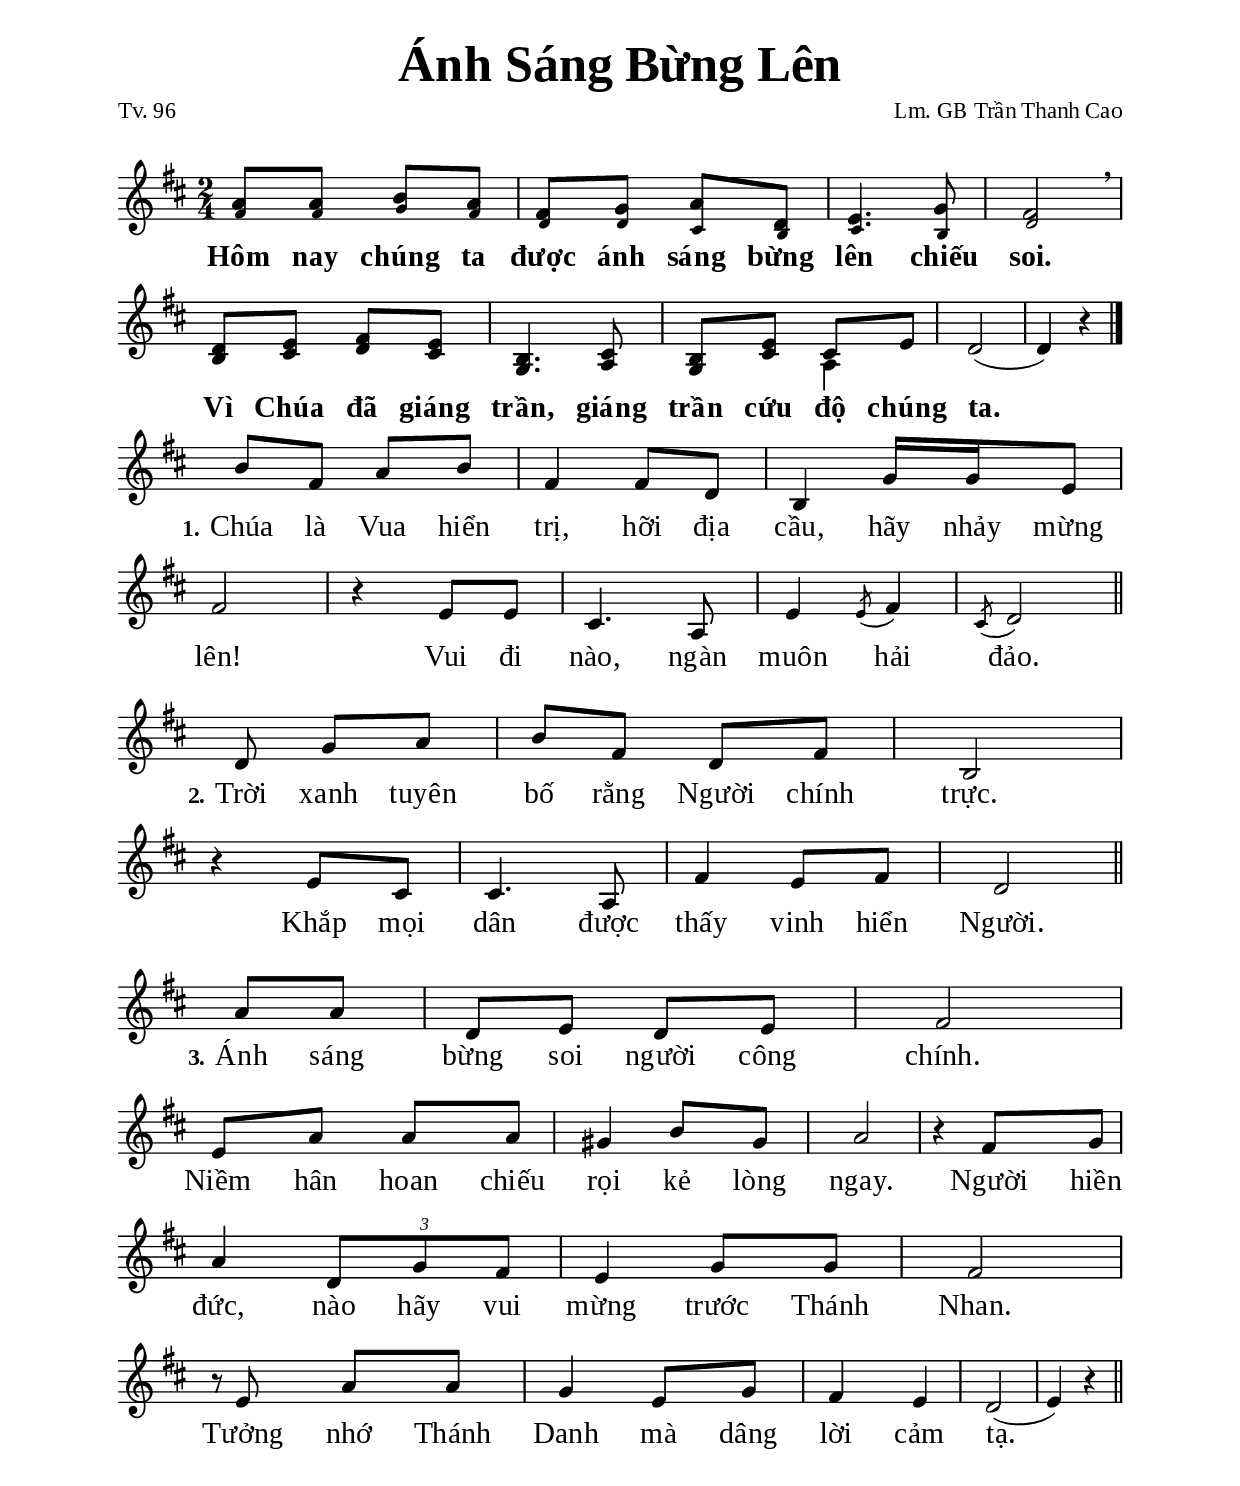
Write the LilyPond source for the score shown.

% Cài đặt chung
\version "2.22.1"
\include "english.ly"

\header {
  title = \markup { \fontsize #3 "Ánh Sáng Bừng Lên" }
  poet = "Tv. 96"
  composer = "Lm. GB Trần Thanh Cao"
  arranger = " "
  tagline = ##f
}

% Nhạc điệp khúc
nhacDiepKhucSop = \relative c'' {
  \key d \major \time 2/4
  a8 a b a |
  fs g a d, |
  e4. g8 |
  fs2 \breathe |
  d8 e fs e |
  b4. cs8 |
  b e cs e |
  d2 ( |
  d4) r \bar "|."
}

% Nốt bè phụ
notBePhu = \tweak font-size #-2 \etc
nhacDiepKhucBas = \relative c' {
  \key d \major \time 2/4
  \notBePhu fs8 \notBePhu fs 	\notBePhu g 	\notBePhu fs |
  \notBePhu d 	\notBePhu d		\notBePhu cs	\notBePhu b |
  \notBePhu cs4.	\notBePhu b8 |
  \notBePhu d2 |
  b8 cs d cs |
  g4. a8 |
  g cs a4 |
  d2 ( |
  d4) r
}

% Nhạc phiên khúc
nhacPhienKhucMot = \relative c'' {
  b8 fs a b |
  fs4 fs8 d |
  b4 g'16 g e8 |
  fs2 |
  r4 e8 e |
  cs4. a8 |
  e'4 \acciaccatura e8 fs4 |
  \acciaccatura cs8 d2 \bar "||"
}

nhacPhienKhucHai = \relative c' {
  \partial 4. d8 g a |
  b fs d fs |
  b,2 |
  r4 e8 cs |
  cs4. a8 |
  fs'4 e8 fs |
  d2 \bar "||"
}

nhacPhienKhucBa = \relative c'' {
  \partial 4 a8 a |
  d,8 e d e |
  fs2 |
  e8 a a a |
  gs4b8 gs |
  a2 |
  r4 fs8 g |
  a4 \tuplet 3/2 { d,8 g fs } |
  e4 g8 g |
  fs2 |
  r8 e a a |
  g4 e8 g |
  fs4 e |
  d2 ( |
  e4) r \bar "||"
}

% Lời điệp khúc
loiDiepKhuc = \lyricmode {
  Hôm nay chúng ta được ánh sáng bừng lên chiếu soi.
  Vì Chúa đã giáng trần, giáng trần cứu độ chúng ta.
}

% Lời phiên khúc
loiPhienKhucMot = \lyricmode {
  \set stanza = #"1."
  Chúa là Vua hiển trị, hỡi địa cầu, hãy nhảy mừng lên!
  Vui đi nào, ngàn muôn hải đảo.
}

loiPhienKhucHai = \lyricmode {
  \set stanza = #"2."
  Trời xanh tuyên bố rằng Người chính trực.
  Khắp mọi dân được thấy vinh hiển Người.
}

loiPhienKhucBa = \lyricmode {
  \set stanza = #"3."
  Ánh sáng bừng soi người công chính.
  Niềm hân hoan chiếu rọi kẻ lòng ngay.
  Người hiền đức, nào hãy vui mừng trước Thánh Nhan.
  Tưởng nhớ Thánh Danh mà dâng lời cảm tạ.
}

% Dàn trang
\paper {
  #(set-paper-size "a4")
  top-margin = 10\mm
  bottom-margin = 10\mm
  left-margin = 20\mm
  right-margin = 20\mm
  indent = #0
  #(define fonts
    (make-pango-font-tree
      "Liberation Serif"
      "Liberation Serif"
      "Liberation Serif"
      (/ 20 20)))
  %page-count = #1
}

% Thiết lập tông và nhịp
TongNhip = { \key d \major \time 2/4 }

\score {
  \new ChoirStaff <<
    \new Staff = diepKhuc \with {
        \consists "Merge_rests_engraver"
        %\magnifyStaff #(magstep +1)
        printPartCombineTexts = ##f
      }
      <<
      \new Voice \partCombine \nhacDiepKhucSop \nhacDiepKhucBas
      \new NullVoice = nhacThamChieu \nhacDiepKhucSop
      \new Lyrics \lyricsto nhacThamChieu \loiDiepKhuc
      >>
  >>
  \layout {
    \override Lyrics.LyricText.font-series = #'bold
    \override Lyrics.LyricText.font-size = #+2.5
    \override Lyrics.LyricSpace.minimum-distance = #2.0
    \override Score.BarNumber.break-visibility = ##(#f #f #f)
    \override Score.SpacingSpanner.uniform-stretching = ##t
  }
}

\score {
  \new ChoirStaff <<
    \new Staff = phienKhuc \with {
        %\magnifyStaff #(magstep +1)
      }
      <<
      \new Voice = beSop {
        \TongNhip \nhacPhienKhucMot
      }
    >>
    \new Lyrics \lyricsto beSop \loiPhienKhucMot
  >>
  \layout {
    \override Staff.TimeSignature.transparent = ##t
    \override Lyrics.LyricText.font-size = #+2.5
    \override Lyrics.LyricSpace.minimum-distance = #3.0
    \override Score.BarNumber.break-visibility = ##(#f #f #f)
    \override Score.SpacingSpanner.uniform-stretching = ##t
  }
}

\score {
  \new ChoirStaff <<
    \new Staff = phienKhuc \with {
        %\magnifyStaff #(magstep +1)
      }
      <<
      \new Voice = beSop {
        \TongNhip \nhacPhienKhucHai
      }
    >>
    \new Lyrics \lyricsto beSop \loiPhienKhucHai
  >>
  \layout {
    \override Staff.TimeSignature.transparent = ##t
    \override Lyrics.LyricText.font-size = #+2.5
    \override Lyrics.LyricSpace.minimum-distance = #3.0
    \override Score.BarNumber.break-visibility = ##(#f #f #f)
    \override Score.SpacingSpanner.uniform-stretching = ##t
  }
}

\score {
  \new ChoirStaff <<
    \new Staff = phienKhuc \with {
        %\magnifyStaff #(magstep +1)
      }
      <<
      \new Voice = beSop {
        \TongNhip \nhacPhienKhucBa
      }
    >>
    \new Lyrics \lyricsto beSop \loiPhienKhucBa
  >>
  \layout {
    \override Staff.TimeSignature.transparent = ##t
    \override Lyrics.LyricText.font-size = #+2.5
    \override Lyrics.LyricSpace.minimum-distance = #4.0
    \override Score.BarNumber.break-visibility = ##(#f #f #f)
    \override Score.SpacingSpanner.uniform-stretching = ##t
  }
}